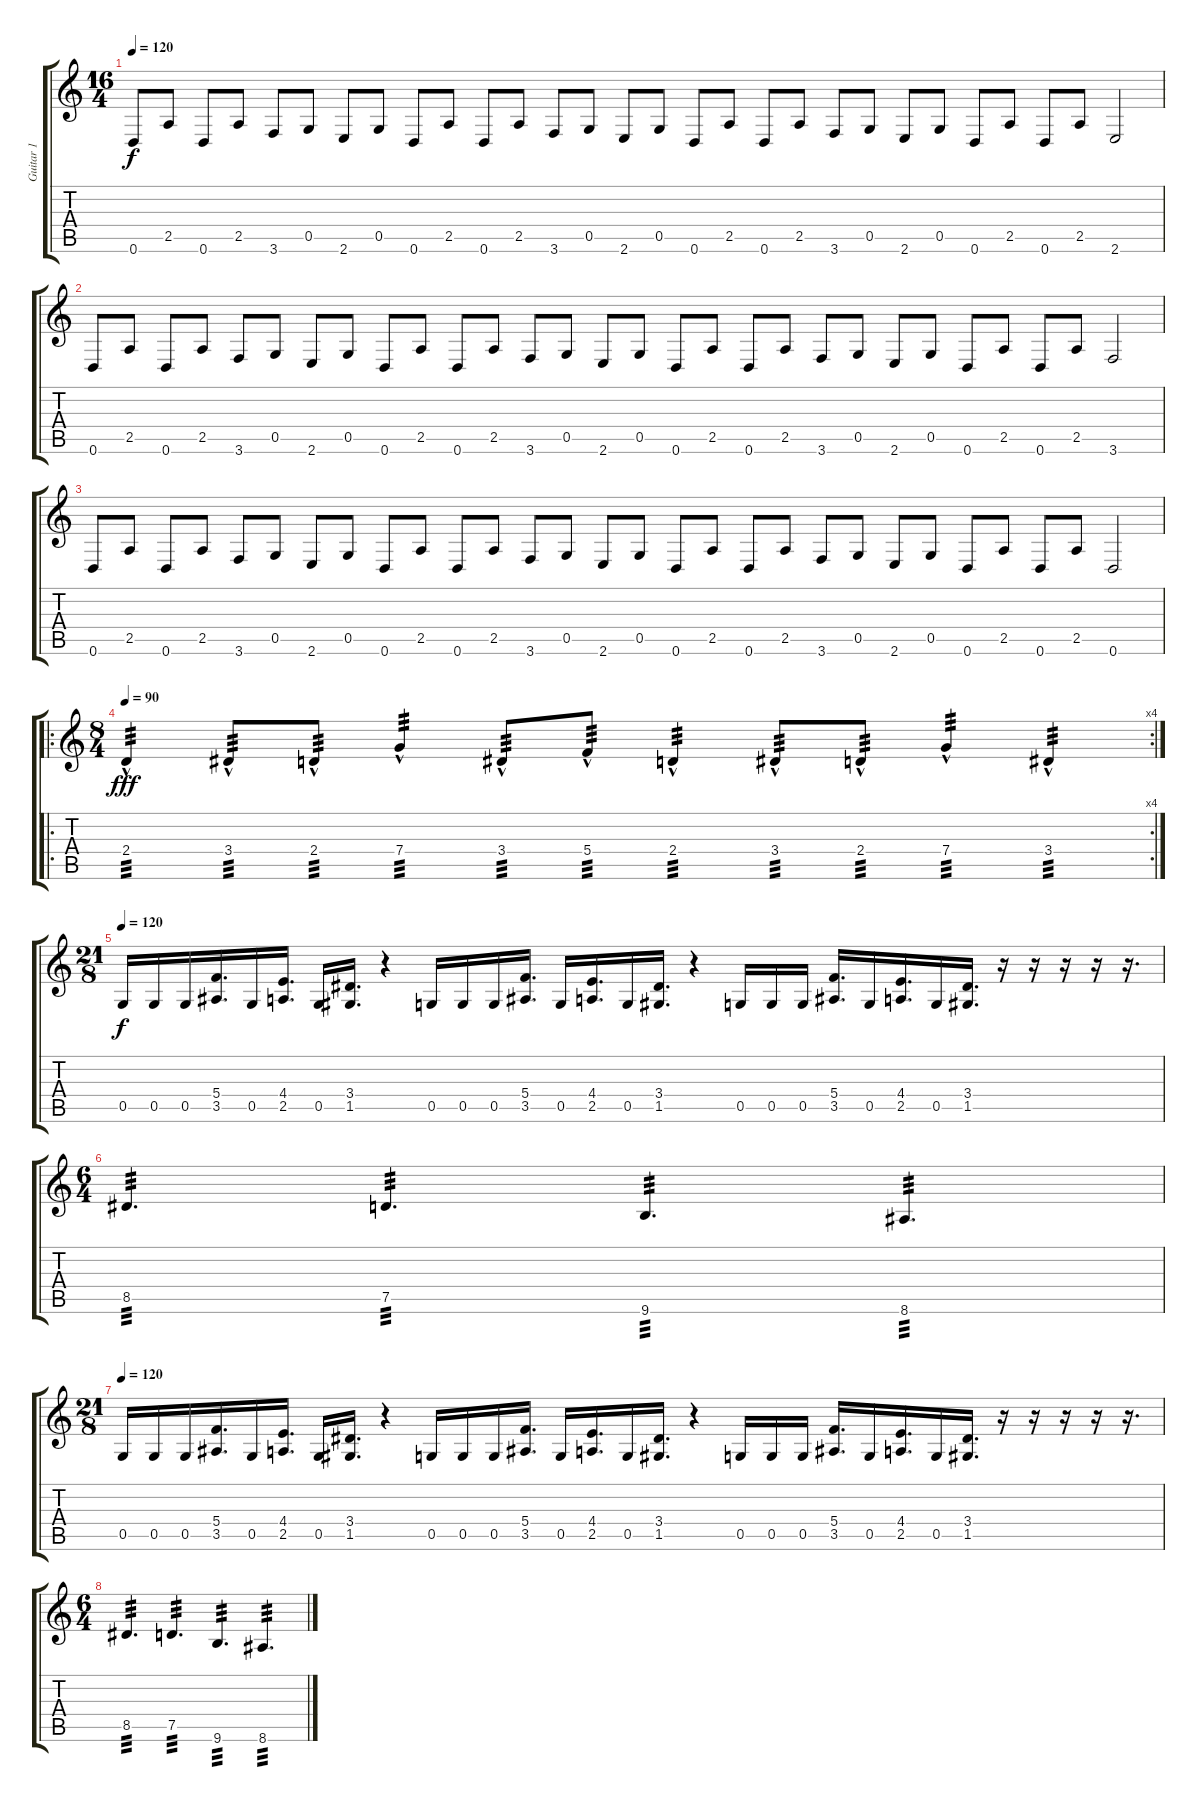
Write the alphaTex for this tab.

\track ("Guitar 1" "Guitar 1") {instrument distortionguitar}
\staff {score tabs}
\tuning (D4 A3 F3 C3 G2 D2) {hide}
\ts (16 4)
\tempo 120
\clef g2
\ks c
0.6.8{dy f} 2.5.8 0.6.8 2.5.8 3.6.8 0.5.8 2.6.8 0.5.8 0.6.8 2.5.8 0.6.8 2.5.8 3.6.8 0.5.8 2.6.8 0.5.8 0.6.8 2.5.8 0.6.8 2.5.8 3.6.8 0.5.8 2.6.8 0.5.8 0.6.8 2.5.8 0.6.8 2.5.8 2.6.2 |
0.6.8 2.5.8 0.6.8 2.5.8 3.6.8 0.5.8 2.6.8 0.5.8 0.6.8 2.5.8 0.6.8 2.5.8 3.6.8 0.5.8 2.6.8 0.5.8 0.6.8 2.5.8 0.6.8 2.5.8 3.6.8 0.5.8 2.6.8 0.5.8 0.6.8 2.5.8 0.6.8 2.5.8 3.6.2 |
0.6.8 2.5.8 0.6.8 2.5.8 3.6.8 0.5.8 2.6.8 0.5.8 0.6.8 2.5.8 0.6.8 2.5.8 3.6.8 0.5.8 2.6.8 0.5.8 0.6.8 2.5.8 0.6.8 2.5.8 3.6.8 0.5.8 2.6.8 0.5.8 0.6.8 2.5.8 0.6.8 2.5.8 0.6.2 |
\ro
\rc 4
\ts (8 4)
\tempo 90
2.4{hac}.4{tp 3 dy fff} 3.4{hac}.8{tp 3} 2.4{hac}.8{tp 3} 7.4{hac}.4{tp 3} 3.4{hac}.8{tp 3} 5.4{hac}.8{tp 3} 2.4{hac}.4{tp 3} 3.4{hac}.8{tp 3} 2.4{hac}.8{tp 3} 7.4{hac}.4{tp 3} 3.4{hac}.4{tp 3} |
\ts (21 8)
\tempo 120
0.5.16{dy f} 0.5.16 0.5.16 (5.4 3.5).16{d} 0.5.16 (4.4 2.5).16{d} 0.5.16 (3.4 1.5).16{d} r.4 0.5.16 0.5.16 0.5.16 (5.4 3.5).16{d} 0.5.16 (4.4 2.5).16{d} 0.5.16 (3.4 1.5).16{d} r.4 0.5.16 0.5.16 0.5.16 (5.4 3.5).16{d} 0.5.16 (4.4 2.5).16{d} 0.5.16 (3.4 1.5).16{d} r.16 r.16 r.16 r.16 r.16{d} |
\ts (6 4)
8.5.4{d tp 3} 7.5.4{d tp 3} 9.6.4{d tp 3} 8.6.4{d tp 3} |
\ts (21 8)
\tempo 120
0.5.16 0.5.16 0.5.16 (5.4 3.5).16{d} 0.5.16 (4.4 2.5).16{d} 0.5.16 (3.4 1.5).16{d} r.4 0.5.16 0.5.16 0.5.16 (5.4 3.5).16{d} 0.5.16 (4.4 2.5).16{d} 0.5.16 (3.4 1.5).16{d} r.4 0.5.16 0.5.16 0.5.16 (5.4 3.5).16{d} 0.5.16 (4.4 2.5).16{d} 0.5.16 (3.4 1.5).16{d} r.16 r.16 r.16 r.16 r.16{d} |
\ts (6 4)
8.5.4{d tp 3} 7.5.4{d tp 3} 9.6.4{d tp 3} 8.6.4{d tp 3}
